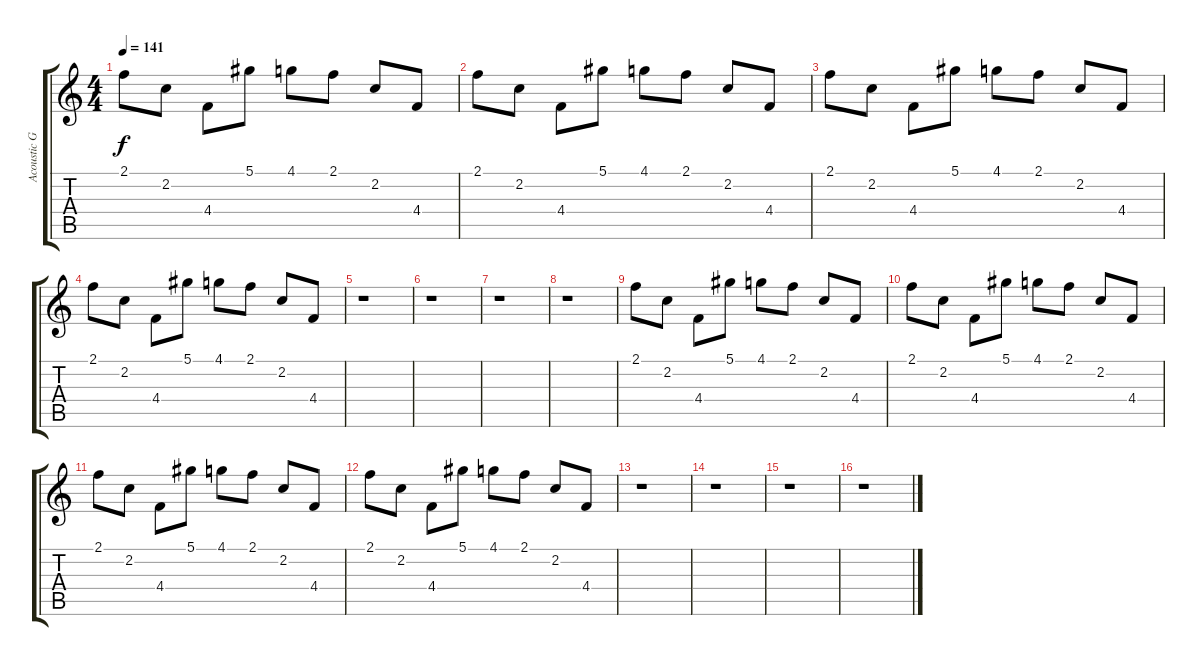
\track ("Acoustic Guitar" "Acoustic G") {instrument electricguitarjazz}
\staff {score tabs}
\tuning (Eb4 Bb3 Gb3 Db3 Ab2 Eb2) {hide}
\ts (4 4)
\tempo 141
\clef g2
\ks c
2.1.8{dy f} 2.2.8 4.4.8 5.1.8 4.1.8 2.1.8 2.2.8 4.4.8 |
2.1.8 2.2.8 4.4.8 5.1.8 4.1.8 2.1.8 2.2.8 4.4.8 |
2.1.8 2.2.8 4.4.8 5.1.8 4.1.8 2.1.8 2.2.8 4.4.8 |
2.1.8 2.2.8 4.4.8 5.1.8 4.1.8 2.1.8 2.2.8 4.4.8 |
r.1 |
r.1 |
r.1 |
r.1 |
2.1.8 2.2.8 4.4.8 5.1.8 4.1.8 2.1.8 2.2.8 4.4.8 |
2.1.8 2.2.8 4.4.8 5.1.8 4.1.8 2.1.8 2.2.8 4.4.8 |
2.1.8 2.2.8 4.4.8 5.1.8 4.1.8 2.1.8 2.2.8 4.4.8 |
2.1.8 2.2.8 4.4.8 5.1.8 4.1.8 2.1.8 2.2.8 4.4.8 |
r.1 |
r.1 |
r.1 |
r.1
